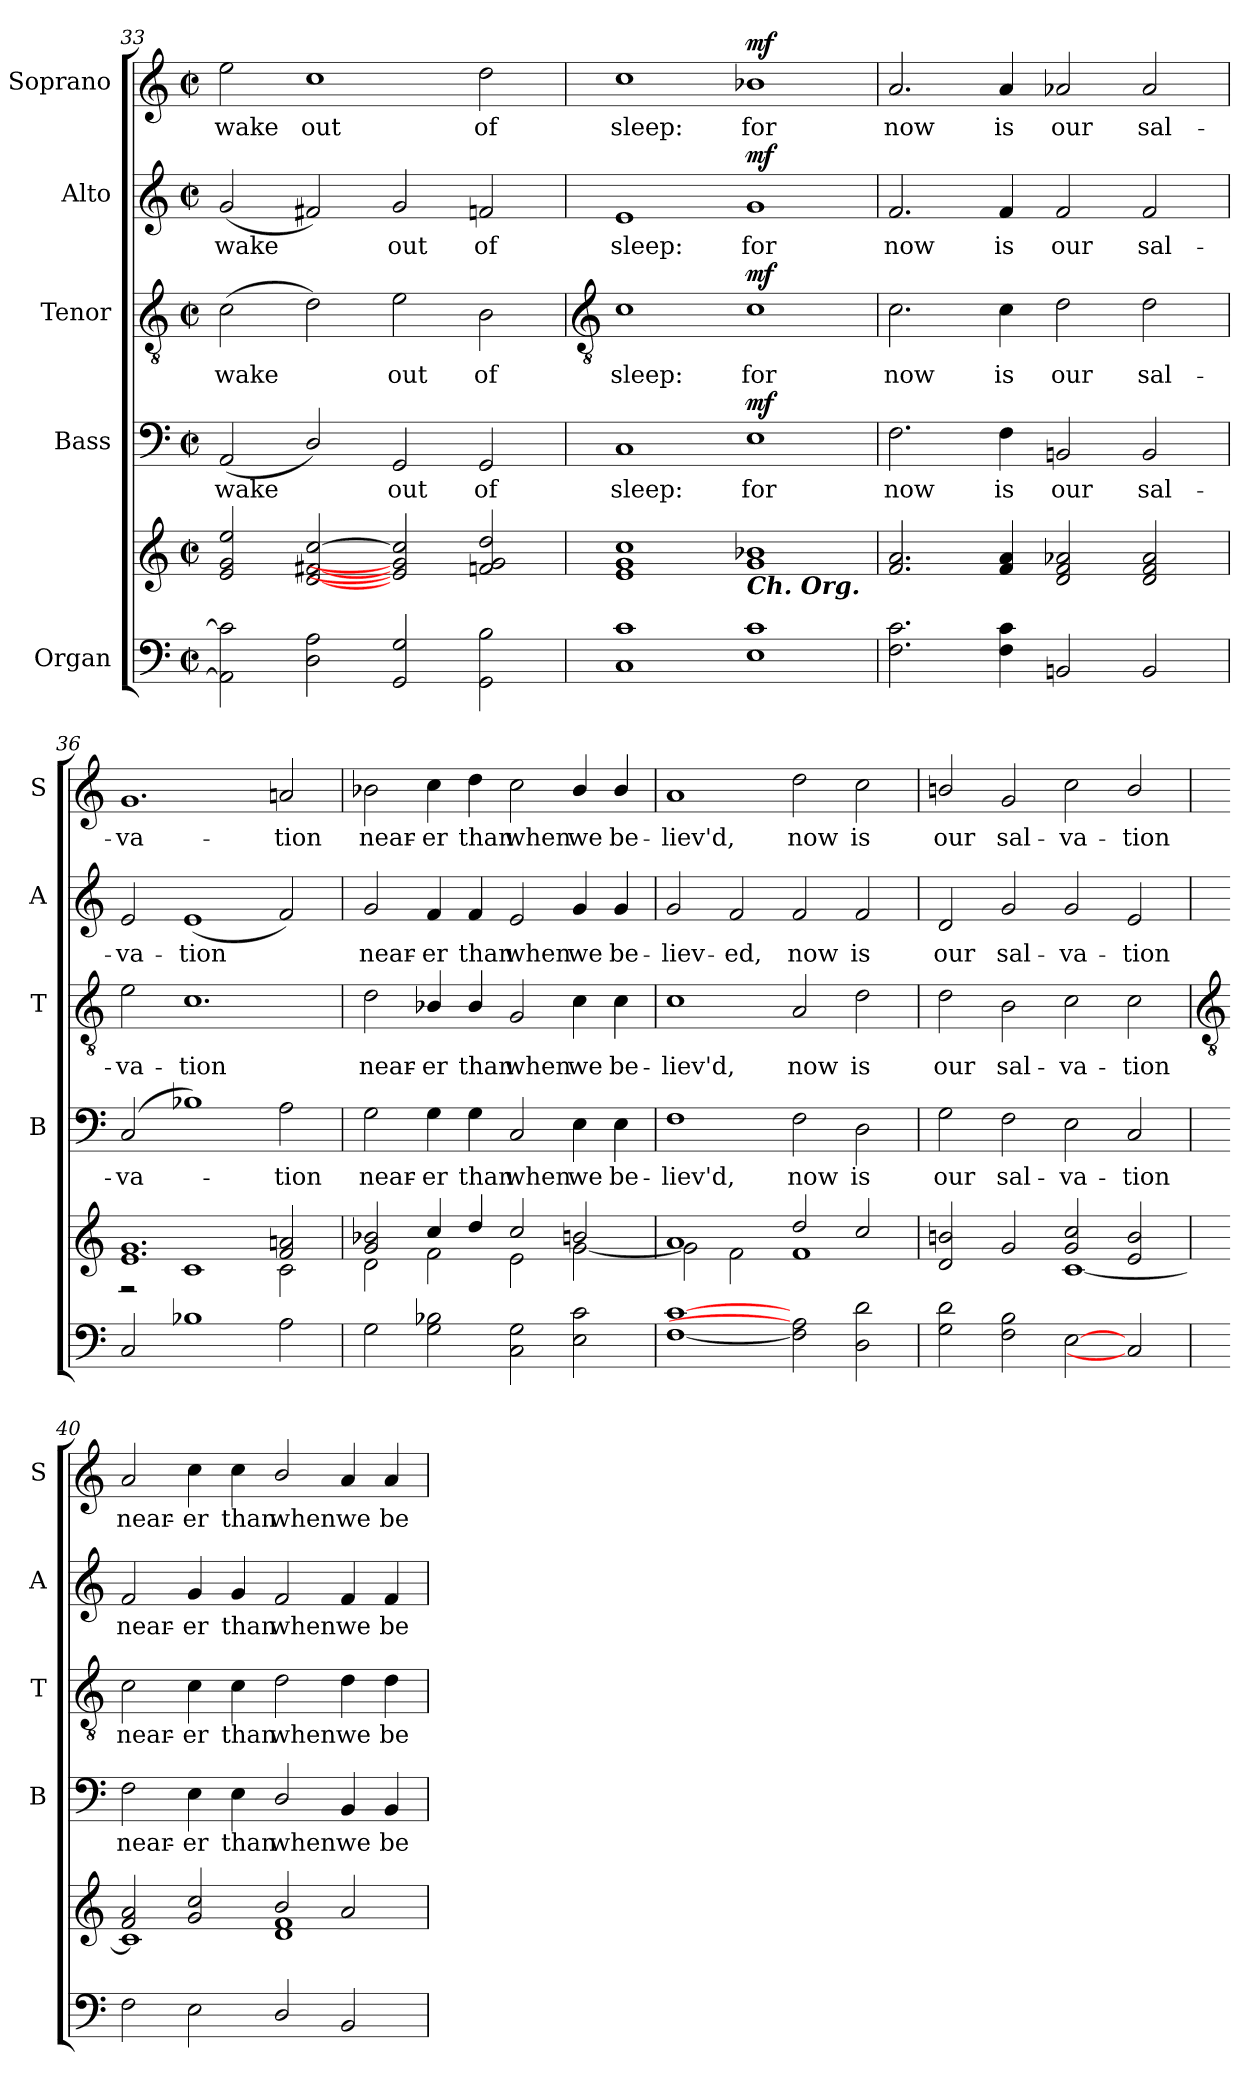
**kern	**kern	**kern	**text	**dynam	**kern	**text	**dynam	**kern	**text	**dynam	**kern	**text	**dynam
*part5	*part5	*part4	*part4	*part4	*part3	*part3	*part3	*part2	*part2	*part2	*part1	*part1	*part1
*staff6	*staff5	*staff4	*staff4	*staff4	*staff3	*staff3	*staff3	*staff2	*staff2	*staff2	*staff1	*staff1	*staff1
*I"Organ	*	*I"Bass	*	*	*I"Tenor	*	*	*I"Alto	*	*	*I"Soprano	*	*
*	*	*I'B	*	*	*I'T	*	*	*I'A	*	*	*I'S	*	*
*clefF4	*clefG2	*clefF4	*	*	*clefGv2	*	*	*clefG2	*	*	*clefG2	*	*
*k[]	*k[]	*k[]	*	*	*k[]	*	*	*k[]	*	*	*k[]	*	*
*C:	*C:	*C:	*	*	*C:	*	*	*C:	*	*	*C:	*	*
*M4/2	*M4/2	*M4/2	*	*	*M4/2	*	*	*M4/2	*	*	*M4/2	*	*
*met(c|)	*met(c|)	*met(c|)	*	*	*met(c|)	*	*	*met(c|)	*	*	*met(c|)	*	*
=33	=33	=33	=33	=33	=33	=33	=33	=33	=33	=33	=33	=33	=33
!	!	!	!LO:LY:b	!	!	!LO:LY:b	!	!	!LO:LY:b	!	!	!LO:LY:b	!
2AA] 2c]	2e 2g 2ee	(<2AA	-wake	.	(>2c	-wake	.	(<2g	-wake	.	2ee	-wake	.
!	!	!	!	!	!	!	!	!	!	!	!	!LO:LY:b	!
2D 2A	[2d [2f#X [2cc	2D/)	.	.	2d)	.	.	2f#X)	.	.	1cc	out	.
!	!	!	!LO:LY:b	!	!	!LO:LY:b	!	!	!LO:LY:b	!	!	!	!
2GG 2G	2e] 2g] 2cc]	2GG	out	.	2e	out	.	2g	out	.	.	.	.
!	!	!	!LO:LY:b	!	!	!LO:LY:b	!	!	!LO:LY:b	!	!	!LO:LY:b	!
2GG 2B	2fn 2g 2dd	2GG	of	.	2B	of	.	2fn	of	.	2dd	of	.
!!LO:LB:g=z
=34	=34	=34	=34	=34	=34	=34	=34	=34	=34	=34	=34	=34	=34
*	*	*	*	*	*clefGv2	*	*	*	*	*	*	*	*
*	*^	*	*	*	*	*	*	*	*	*	*	*	*
!	!	!	!	!LO:LY:b	!	!	!LO:LY:b	!	!	!LO:LY:b	!	!	!LO:LY:b	!
1C 1c	1e/ 1g/ 1cc/	0ryy	1C	sleep:	.	1c	sleep:	.	1e	sleep:	.	1cc	sleep:	.
!	!LO:TX:b:Bi:t=Ch. Org.	!	!	!	!	!	!	!	!	!	!	!	!	!
!	!	!	!	!LO:LY:b	!LO:DY:b	!	!LO:LY:b	!LO:DY:b	!	!LO:LY:b	!LO:DY:b	!	!LO:LY:b	!LO:DY:b
1E 1c	1g/ 1b-X/	.	1E	for	mf	1c	for	mf	1g	for	mf	1b-X	for	mf
=35	=35	=35	=35	=35	=35	=35	=35	=35	=35	=35	=35	=35	=35	=35
!	!	!	!	!LO:LY:b	!	!	!LO:LY:b	!	!	!LO:LY:b	!	!	!LO:LY:b	!
2.F 2.c	2.f/ 2.a/	0ryy	2.F	now	.	2.c	now	.	2.f	now	.	2.a	now	.
!	!	!	!	!LO:LY:b	!	!	!LO:LY:b	!	!	!LO:LY:b	!	!	!LO:LY:b	!
4F 4c	4f/ 4a/	.	4F	is	.	4c	is	.	4f	is	.	4a	is	.
!	!	!	!	!LO:LY:b	!	!	!LO:LY:b	!	!	!LO:LY:b	!	!	!LO:LY:b	!
2BBn	2d/ 2f/ 2a-X/	.	2BBn	our	.	2d	our	.	2f	our	.	2a-X	our	.
!	!	!	!	!LO:LY:b	!	!	!LO:LY:b	!	!	!LO:LY:b	!	!	!LO:LY:b	!
2BB	2d/ 2f/ 2a-/	.	2BB	sal-	.	2d	sal-	.	2f	sal-	.	2a-	sal-	.
=36	=36	=36	=36	=36	=36	=36	=36	=36	=36	=36	=36	=36	=36	=36
!	!	!	!	!LO:LY:b	!	!	!LO:LY:b	!	!	!LO:LY:b	!	!	!LO:LY:b	!
2C	1.e/ 1.g/	2r	(2C	-va-	.	2e	-va-	.	2e	-va-	.	1.g	-va-	.
!	!	!	!	!	!	!	!LO:LY:b	!	!	!LO:LY:b	!	!	!	!
1B-X	.	1c\	1B-X)	.	.	1.c	-tion	.	(<1e	-tion	.	.	.	.
!	!	!	!	!LO:LY:b	!	!	!	!	!	!	!	!	!LO:LY:b	!
2A	2f/ 2an/	2c\	2A	tion	.	.	.	.	2f)	.	.	2an	-tion	.
=37	=37	=37	=37	=37	=37	=37	=37	=37	=37	=37	=37	=37	=37	=37
!	!	!	!	!LO:LY:b	!	!	!LO:LY:b	!	!	!LO:LY:b	!	!	!LO:LY:b	!
2G	2g/ 2b-X/	2d\	2G	near-	.	2d	near-	.	2g	near-	.	2b-X	near-	.
!	!	!	!	!LO:LY:b	!	!	!LO:LY:b	!	!	!LO:LY:b	!	!	!LO:LY:b	!
2G 2B-X	4cc/	2f\	4G	-er	.	4B-X/	-er	.	4f	-er	.	4cc	-er	.
!	!	!	!	!LO:LY:b	!	!	!LO:LY:b	!	!	!LO:LY:b	!	!	!LO:LY:b	!
.	4dd/	.	4G	than	.	4B-/	than	.	4f	than	.	4dd	than	.
!	!	!	!	!LO:LY:b	!	!	!LO:LY:b	!	!	!LO:LY:b	!	!	!LO:LY:b	!
2C 2G	2cc/	2e\	2C	when	.	2G	when	.	2e	when	.	2cc	when	.
!	!	!	!	!LO:LY:b	!	!	!LO:LY:b	!	!	!LO:LY:b	!	!	!LO:LY:b	!
2E 2c	2bn/	[2g\	4E	we	.	4c	we	.	4g	we	.	4b-/	we	.
!	!	!	!	!LO:LY:b	!	!	!LO:LY:b	!	!	!LO:LY:b	!	!	!LO:LY:b	!
.	.	.	4E	be-	.	4c	be-	.	4g	be-	.	4b-/	be-	.
=38	=38	=38	=38	=38	=38	=38	=38	=38	=38	=38	=38	=38	=38	=38
!	!	!	!	!LO:LY:b	!	!	!LO:LY:b	!	!	!LO:LY:b	!	!	!LO:LY:b	!
[1F [1c	1a/	2g\]	1F	-liev'd,	.	1c	-liev'd,	.	2g	-liev-	.	1a	-liev'd,	.
!	!	!	!	!	!	!	!	!	!	!LO:LY:b	!	!	!	!
.	.	2f\	.	.	.	.	.	.	2f	-ed,	.	.	.	.
!	!	!	!	!LO:LY:b	!	!	!LO:LY:b	!	!	!LO:LY:b	!	!	!LO:LY:b	!
2F] 2A]	2dd/	1f\	2F	now	.	2A	now	.	2f	now	.	2dd	now	.
!	!	!	!	!LO:LY:b	!	!	!LO:LY:b	!	!	!LO:LY:b	!	!	!LO:LY:b	!
2D 2d	2cc/	.	2D	is	.	2d	is	.	2f	is	.	2cc	is	.
=39	=39	=39	=39	=39	=39	=39	=39	=39	=39	=39	=39	=39	=39	=39
!	!	!	!	!LO:LY:b	!	!	!LO:LY:b	!	!	!LO:LY:b	!	!	!LO:LY:b	!
2G 2d	2d/ 2bn/	1ryy	2G	our	.	2d	our	.	2d	our	.	2bn/	our	.
!	!	!	!	!LO:LY:b	!	!	!LO:LY:b	!	!	!LO:LY:b	!	!	!LO:LY:b	!
2F 2B	2g/	.	2F	sal-	.	2B	sal-	.	2g	sal-	.	2g	sal-	.
!	!	!	!	!LO:LY:b	!	!	!LO:LY:b	!	!	!LO:LY:b	!	!	!LO:LY:b	!
[2E	2g/ 2cc/	[1c\	2E	-va-	.	2c	-va-	.	2g	-va-	.	2cc	-va-	.
!	!	!	!	!LO:LY:b	!	!	!LO:LY:b	!	!	!LO:LY:b	!	!	!LO:LY:b	!
2C]	2e/ 2b/	.	2C	-tion	.	2c	-tion	.	2e	-tion	.	2b/	-tion	.
!!LO:LB:g=z
=40	=40	=40	=40	=40	=40	=40	=40	=40	=40	=40	=40	=40	=40	=40
*	*	*	*	*	*	*clefGv2	*	*	*	*	*	*	*	*
!	!	!	!	!LO:LY:b	!	!	!LO:LY:b	!	!	!LO:LY:b	!	!	!LO:LY:b	!
2F	2f/ 2a/	1c\]	2F	near-	.	2c	near-	.	2f	near-	.	2a	near-	.
!	!	!	!	!LO:LY:b	!	!	!LO:LY:b	!	!	!LO:LY:b	!	!	!LO:LY:b	!
2E	2g/ 2cc/	.	4E	-er	.	4c	-er	.	4g	-er	.	4cc	-er	.
!	!	!	!	!LO:LY:b	!	!	!LO:LY:b	!	!	!LO:LY:b	!	!	!LO:LY:b	!
.	.	.	4E	than	.	4c	than	.	4g	than	.	4cc	than	.
!	!	!	!	!LO:LY:b	!	!	!LO:LY:b	!	!	!LO:LY:b	!	!	!LO:LY:b	!
2D/	2b/	1d\ 1f\	2D/	when	.	2d	when	.	2f	when	.	2b/	when	.
!	!	!	!	!LO:LY:b	!	!	!LO:LY:b	!	!	!LO:LY:b	!	!	!LO:LY:b	!
2BB	2a/	.	4BB	we	.	4d	we	.	4f	we	.	4a	we	.
!	!	!	!	!LO:LY:b	!	!	!LO:LY:b	!	!	!LO:LY:b	!	!	!LO:LY:b	!
.	.	.	4BB	be-	.	4d	be-	.	4f	be-	.	4a	be-	.
*	*v	*v	*	*	*	*	*	*	*	*	*	*	*	*
=	=	=	=	=	=	=	=	=	=	=	=	=	=
*-	*-	*-	*-	*-	*-	*-	*-	*-	*-	*-	*-	*-	*-
